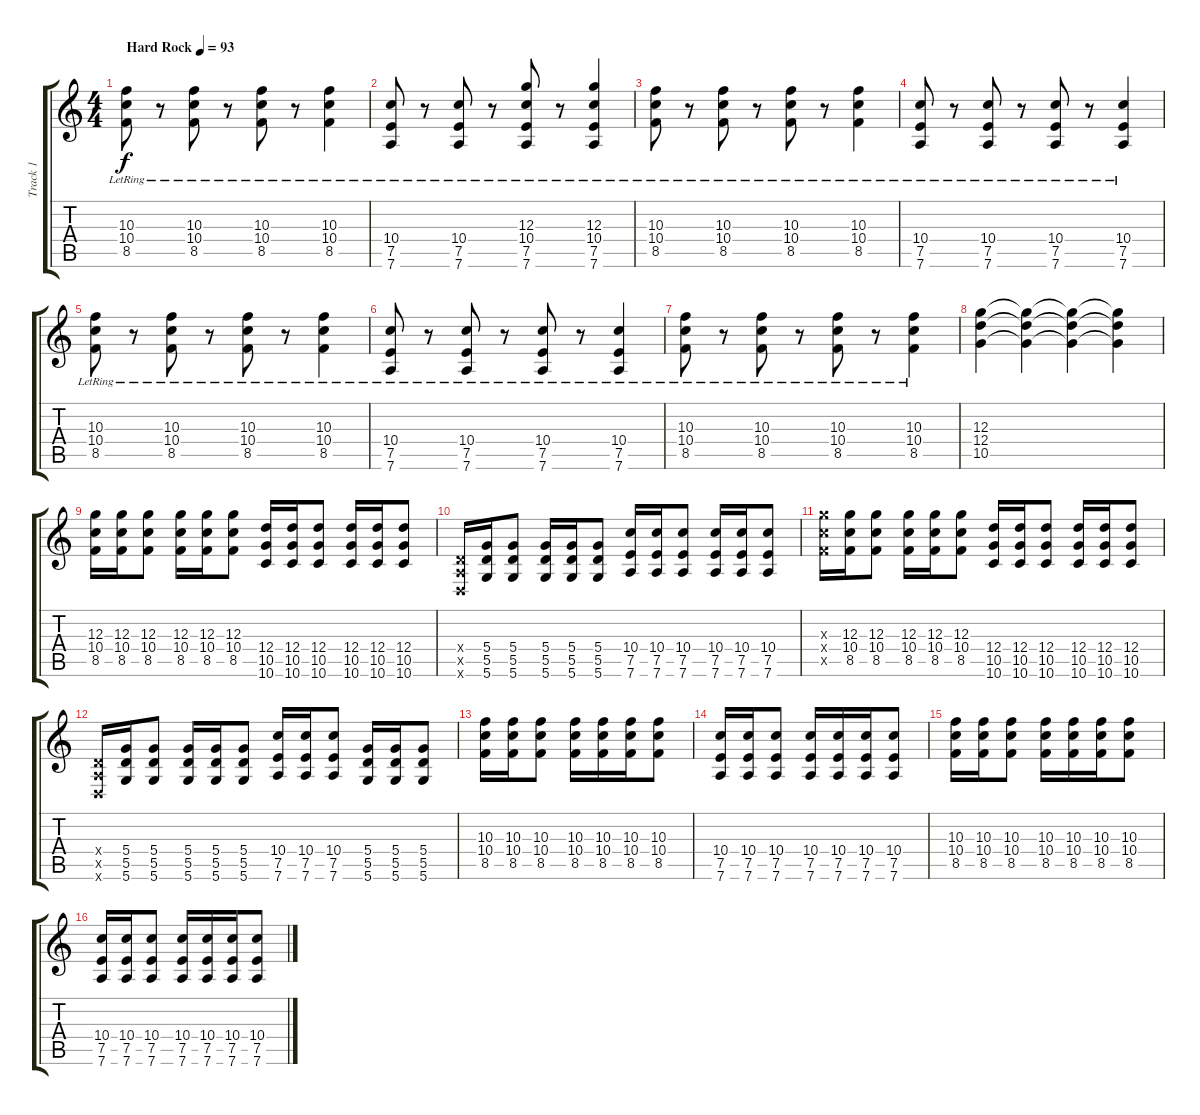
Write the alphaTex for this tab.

\track ("Track 1" "Track 1") {instrument distortionguitar}
\staff {score tabs}
\tuning (E4 B3 G3 D3 A2 D2) {hide}
\ts (4 4)
\tempo (93 "Hard Rock")
\clef g2
\ks c
(10.3{lr} 10.4 8.5).8{dy f instrument distortionguitar} r.8 (10.3{lr} 10.4 8.5).8 r.8 (10.3{lr} 10.4 8.5).8 r.8 (10.3{lr} 10.4 8.5).4 |
(10.4{lr} 7.5 7.6).8 r.8 (10.4{lr} 7.5 7.6).8 r.8 (12.3 10.4{lr} 7.5 7.6).8 r.8 (12.3 10.4{lr} 7.5 7.6).4 |
(10.3 10.4{lr} 8.5).8 r.8 (10.3 10.4{lr} 8.5).8 r.8 (10.3 10.4{lr} 8.5).8 r.8 (10.3 10.4{lr} 8.5).4 |
(10.4{lr} 7.5 7.6).8 r.8 (10.4{lr} 7.5 7.6).8 r.8 (10.4{lr} 7.5 7.6).8 r.8 (10.4{lr} 7.5 7.6).4 |
(10.3 10.4{lr} 8.5).8 r.8 (10.3 10.4{lr} 8.5).8 r.8 (10.3 10.4{lr} 8.5).8 r.8 (10.3 10.4{lr} 8.5).4 |
(10.4{lr} 7.5 7.6).8 r.8 (10.4{lr} 7.5 7.6).8 r.8 (10.4{lr} 7.5 7.6).8 r.8 (10.4{lr} 7.5 7.6).4 |
(10.3 10.4{lr} 8.5).8 r.8 (10.3 10.4{lr} 8.5).8 r.8 (10.3 10.4{lr} 8.5).8 r.8 (10.3 10.4{lr} 8.5).4 |
(12.3 12.4 10.5).4 (12.3{t} 12.4{t} 10.5{t}).4 (12.3{t} 12.4{t} 10.5{t}).4 (12.3{t} 12.4{t} 10.5{t}).4 |
(12.3 10.4 8.5).16 (12.3 10.4 8.5).16 (12.3 10.4 8.5).8 (12.3 10.4 8.5).16 (12.3 10.4 8.5).16 (12.3 10.4 8.5).8 (12.4 10.5 10.6).16 (12.4 10.5 10.6).16 (12.4 10.5 10.6).8 (12.4 10.5 10.6).16 (12.4 10.5 10.6).16 (12.4 10.5 10.6).8 |
(0.4{x} 0.5{x} 0.6{x}).16 (5.4 5.5 5.6).16 (5.4 5.5 5.6).8 (5.4 5.5 5.6).16 (5.4 5.5 5.6).16 (5.4 5.5 5.6).8 (10.4 7.5 7.6).16 (10.4 7.5 7.6).16 (10.4 7.5 7.6).8 (10.4 7.5 7.6).16 (10.4 7.5 7.6).16 (10.4 7.5 7.6).8 |
(12.3{x} 10.4{x} 8.5{x}).16 (12.3 10.4 8.5).16 (12.3 10.4 8.5).8 (12.3 10.4 8.5).16 (12.3 10.4 8.5).16 (12.3 10.4 8.5).8 (12.4 10.5 10.6).16 (12.4 10.5 10.6).16 (12.4 10.5 10.6).8 (12.4 10.5 10.6).16 (12.4 10.5 10.6).16 (12.4 10.5 10.6).8 |
(0.4{x} 0.5{x} 0.6{x}).16 (5.4 5.5 5.6).16 (5.4 5.5 5.6).8 (5.4 5.5 5.6).16 (5.4 5.5 5.6).16 (5.4 5.5 5.6).8 (10.4 7.5 7.6).16 (10.4 7.5 7.6).16 (10.4 7.5 7.6).8 (5.4 5.5 5.6).16 (5.4 5.5 5.6).16 (5.4 5.5 5.6).8 |
(10.3 10.4 8.5).16 (10.3 10.4 8.5).16 (10.3 10.4 8.5).8 (10.3 10.4 8.5).16 (10.3 10.4 8.5).16 (10.3 10.4 8.5).16 (10.3 10.4 8.5).8 |
(10.4 7.5 7.6).16 (10.4 7.5 7.6).16 (10.4 7.5 7.6).8 (10.4 7.5 7.6).16 (10.4 7.5 7.6).16 (10.4 7.5 7.6).16 (10.4 7.5 7.6).8 |
(10.3 10.4 8.5).16 (10.3 10.4 8.5).16 (10.3 10.4 8.5).8 (10.3 10.4 8.5).16 (10.3 10.4 8.5).16 (10.3 10.4 8.5).16 (10.3 10.4 8.5).8 |
(10.4 7.5 7.6).16 (10.4 7.5 7.6).16 (10.4 7.5 7.6).8 (10.4 7.5 7.6).16 (10.4 7.5 7.6).16 (10.4 7.5 7.6).16 (10.4 7.5 7.6).8
